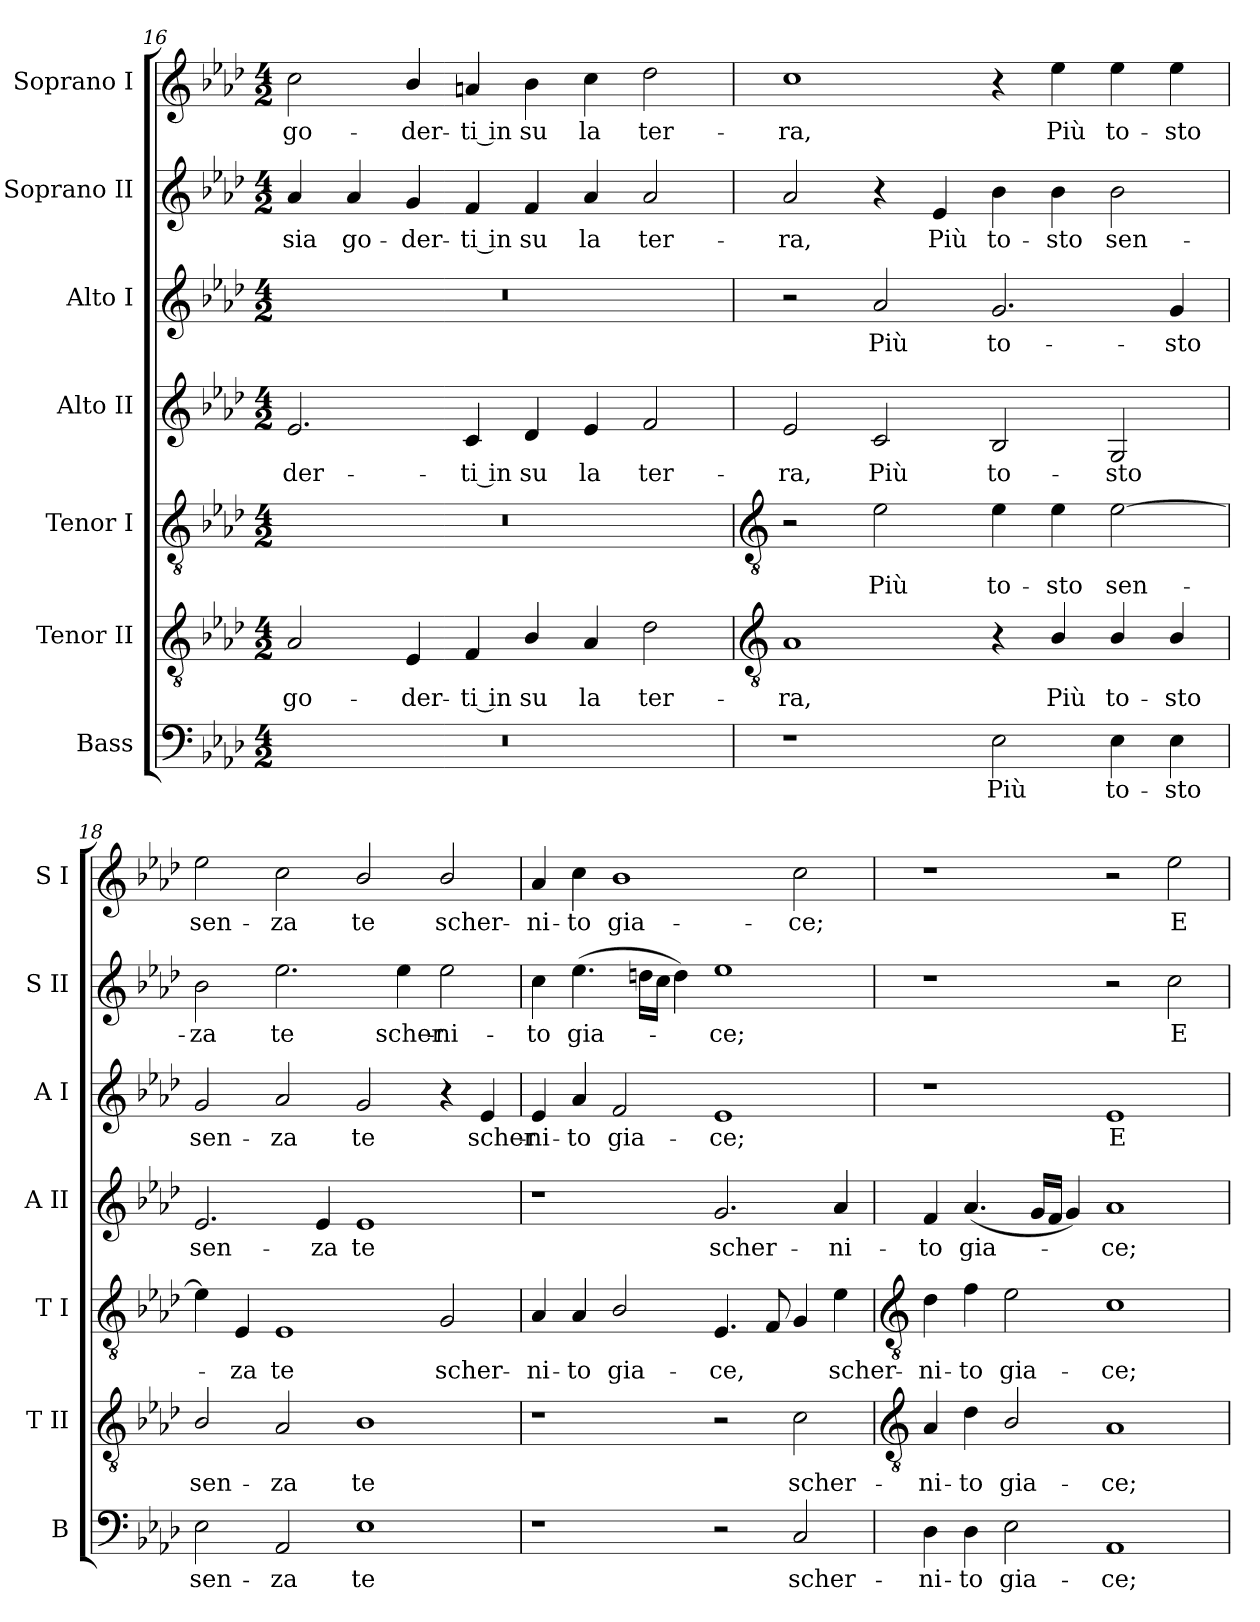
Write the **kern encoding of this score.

**kern	**text	**kern	**text	**kern	**text	**kern	**text	**kern	**text	**kern	**text	**kern	**text
*part7	*part7	*part6	*part6	*part5	*part5	*part4	*part4	*part3	*part3	*part2	*part2	*part1	*part1
*staff7	*staff7	*staff6	*staff6	*staff5	*staff5	*staff4	*staff4	*staff3	*staff3	*staff2	*staff2	*staff1	*staff1
*I"Bass	*	*I"Tenor II	*	*I"Tenor I	*	*I"Alto II	*	*I"Alto I	*	*I"Soprano II	*	*I"Soprano I	*
*I'B	*	*I'T II	*	*I'T I	*	*I'A II	*	*I'A I	*	*I'S II	*	*I'S I	*
*clefF4	*	*clefGv2	*	*clefGv2	*	*clefG2	*	*clefG2	*	*clefG2	*	*clefG2	*
*k[b-e-a-d-]	*	*k[b-e-a-d-]	*	*k[b-e-a-d-]	*	*k[b-e-a-d-]	*	*k[b-e-a-d-]	*	*k[b-e-a-d-]	*	*k[b-e-a-d-]	*
*A-:	*	*A-:	*	*A-:	*	*A-:	*	*A-:	*	*A-:	*	*A-:	*
*M4/2	*	*M4/2	*	*M4/2	*	*M4/2	*	*M4/2	*	*M4/2	*	*M4/2	*
=16	=16	=16	=16	=16	=16	=16	=16	=16	=16	=16	=16	=16	=16
!	!	!	!LO:LY:b	!	!	!	!LO:LY:b	!	!	!	!LO:LY:b	!	!LO:LY:b
0r	.	2A-	go-	0r	.	2.e-	-der-	0r	.	4a-	-sia	2cc	go-
!	!	!	!	!	!	!	!	!	!	!	!LO:LY:b	!	!
.	.	.	.	.	.	.	.	.	.	4a-	go-	.	.
!	!	!	!LO:LY:b	!	!	!	!	!	!	!	!LO:LY:b	!	!LO:LY:b
.	.	4E-	-der-	.	.	.	.	.	.	4g	-der-	4b-/	-der-
!	!	!	!LO:LY:b	!	!	!	!LO:LY:b	!	!	!	!LO:LY:b	!	!LO:LY:b
.	.	4F	-ti in	.	.	4c	-ti in	.	.	4f	-ti in	4an	-ti in
!	!	!	!LO:LY:b	!	!	!	!LO:LY:b	!	!	!	!LO:LY:b	!	!LO:LY:b
.	.	4B-/	su	.	.	4d-	su	.	.	4f	su	4b-	su
!	!	!	!LO:LY:b	!	!	!	!LO:LY:b	!	!	!	!LO:LY:b	!	!LO:LY:b
.	.	4A-	la	.	.	4e-	la	.	.	4a-	la	4cc	la
!	!	!	!LO:LY:b	!	!	!	!LO:LY:b	!	!	!	!LO:LY:b	!	!LO:LY:b
.	.	2d-	ter-	.	.	2f	ter-	.	.	2a-	ter-	2dd-	ter-
!!LO:LB:g=z
=17	=17	=17	=17	=17	=17	=17	=17	=17	=17	=17	=17	=17	=17
*	*	*clefGv2	*	*clefGv2	*	*	*	*	*	*	*	*	*
!	!	!	!LO:LY:b	!	!	!	!LO:LY:b	!	!	!	!LO:LY:b	!	!LO:LY:b
1r	.	1A-	-ra,	2r	.	2e-	-ra,	2r	.	2a-	-ra,	1cc	-ra,
!	!	!	!	!	!LO:LY:b	!	!LO:LY:b	!	!LO:LY:b	!	!	!	!
.	.	.	.	2e-	Più	2c	Più	2a-	Più	4r	.	.	.
!	!	!	!	!	!	!	!	!	!	!	!LO:LY:b	!	!
.	.	.	.	.	.	.	.	.	.	4e-	Più	.	.
!	!LO:LY:b	!	!	!	!LO:LY:b	!	!LO:LY:b	!	!LO:LY:b	!	!LO:LY:b	!	!
2E-	Più	4r	.	4e-	to-	2B-	to-	2.g	to-	4b-	to-	4r	.
!	!	!	!LO:LY:b	!	!LO:LY:b	!	!	!	!	!	!LO:LY:b	!	!LO:LY:b
.	.	4B-/	Più	4e-	-sto	.	.	.	.	4b-	-sto	4ee-	Più
!	!LO:LY:b	!	!LO:LY:b	!	!LO:LY:b	!	!LO:LY:b	!	!	!	!LO:LY:b	!	!LO:LY:b
4E-	to-	4B-/	to-	[2e-	sen-	2G	-sto	.	.	2b-	sen-	4ee-	to-
!	!LO:LY:b	!	!LO:LY:b	!	!	!	!	!	!LO:LY:b	!	!	!	!LO:LY:b
4E-	-sto	4B-/	-sto	.	.	.	.	4g	-sto	.	.	4ee-	-sto
=18	=18	=18	=18	=18	=18	=18	=18	=18	=18	=18	=18	=18	=18
!	!LO:LY:b	!	!LO:LY:b	!	!	!	!LO:LY:b	!	!LO:LY:b	!	!LO:LY:b	!	!LO:LY:b
2E-	sen-	2B-/	sen-	4e-]	.	2.e-	sen-	2g	sen-	2b-	-za	2ee-	sen-
!	!	!	!	!	!LO:LY:b	!	!	!	!	!	!	!	!
.	.	.	.	4E-	za	.	.	.	.	.	.	.	.
!	!LO:LY:b	!	!LO:LY:b	!	!LO:LY:b	!	!	!	!LO:LY:b	!	!LO:LY:b	!	!LO:LY:b
2AA-	-za	2A-	-za	1E-	te	.	.	2a-	-za	2.ee-	te	2cc	-za
!	!	!	!	!	!	!	!LO:LY:b	!	!	!	!	!	!
.	.	.	.	.	.	4e-	-za	.	.	.	.	.	.
!	!LO:LY:b	!	!LO:LY:b	!	!	!	!LO:LY:b	!	!LO:LY:b	!	!	!	!LO:LY:b
1E-	te	1B-	te	.	.	1e-	te	2g	te	.	.	2b-/	te
!	!	!	!	!	!	!	!	!	!	!	!LO:LY:b	!	!
.	.	.	.	.	.	.	.	.	.	4ee-	scher-	.	.
!	!	!	!	!	!LO:LY:b	!	!	!	!	!	!LO:LY:b	!	!LO:LY:b
.	.	.	.	2G	scher-	.	.	4r	.	2ee-	-ni-	2b-/	scher-
!	!	!	!	!	!	!	!	!	!LO:LY:b	!	!	!	!
.	.	.	.	.	.	.	.	4e-	scher-	.	.	.	.
=19	=19	=19	=19	=19	=19	=19	=19	=19	=19	=19	=19	=19	=19
!	!	!	!	!	!LO:LY:b	!	!	!	!LO:LY:b	!	!LO:LY:b	!	!LO:LY:b
1r	.	1r	.	4A-	-ni-	1r	.	4e-	-ni-	4cc	-to	4a-	-ni-
!	!	!	!	!	!LO:LY:b	!	!	!	!LO:LY:b	!	!LO:LY:b	!	!LO:LY:b
.	.	.	.	4A-	-to	.	.	4a-	-to	(>4.ee-	gia-	4cc	-to
!	!	!	!	!	!LO:LY:b	!	!	!	!LO:LY:b	!	!	!	!LO:LY:b
.	.	.	.	2B-/	gia-	.	.	2f	gia-	.	.	1b-	gia-
.	.	.	.	.	.	.	.	.	.	16ddnLL	.	.	.
.	.	.	.	.	.	.	.	.	.	16ccJJ	.	.	.
.	.	.	.	.	.	.	.	.	.	4dd)	.	.	.
!	!	!	!	!	!LO:LY:b	!	!LO:LY:b	!	!LO:LY:b	!	!LO:LY:b	!	!
2r	.	2r	.	4.E-	-ce,	2.g	scher-	1e-	-ce;	1ee-	ce;	.	.
.	.	.	.	8F	.	.	.	.	.	.	.	.	.
!	!LO:LY:b	!	!LO:LY:b	!	!	!	!	!	!	!	!	!	!LO:LY:b
2C	scher-	2c	scher-	4G	.	.	.	.	.	.	.	2cc	-ce;
!	!	!	!	!	!LO:LY:b	!	!LO:LY:b	!	!	!	!	!	!
.	.	.	.	4e-	scher-	4a-	-ni-	.	.	.	.	.	.
!!LO:LB:g=z
=20	=20	=20	=20	=20	=20	=20	=20	=20	=20	=20	=20	=20	=20
*	*	*clefGv2	*	*clefGv2	*	*	*	*	*	*	*	*	*
!	!LO:LY:b	!	!LO:LY:b	!	!LO:LY:b	!	!LO:LY:b	!	!	!	!	!	!
4D-	-ni-	4A-	-ni-	4d-	-ni-	4f	-to	1r	.	1r	.	1r	.
!	!LO:LY:b	!	!LO:LY:b	!	!LO:LY:b	!	!LO:LY:b	!	!	!	!	!	!
4D-	-to	4d-	-to	4f	-to	(<4.a-	gia-	.	.	.	.	.	.
!	!LO:LY:b	!	!LO:LY:b	!	!LO:LY:b	!	!	!	!	!	!	!	!
2E-	gia-	2B-/	gia-	2e-	gia-	.	.	.	.	.	.	.	.
.	.	.	.	.	.	16gLL	.	.	.	.	.	.	.
.	.	.	.	.	.	16fJJ	.	.	.	.	.	.	.
.	.	.	.	.	.	4g)	.	.	.	.	.	.	.
!	!LO:LY:b	!	!LO:LY:b	!	!LO:LY:b	!	!LO:LY:b	!	!LO:LY:b	!	!	!	!
1AA-	-ce;	1A-	-ce;	1c	-ce;	1a-	ce;	1e-	E	2r	.	2r	.
!	!	!	!	!	!	!	!	!	!	!	!LO:LY:b	!	!LO:LY:b
.	.	.	.	.	.	.	.	.	.	2cc	E	2ee-	E
=	=	=	=	=	=	=	=	=	=	=	=	=	=
*-	*-	*-	*-	*-	*-	*-	*-	*-	*-	*-	*-	*-	*-
